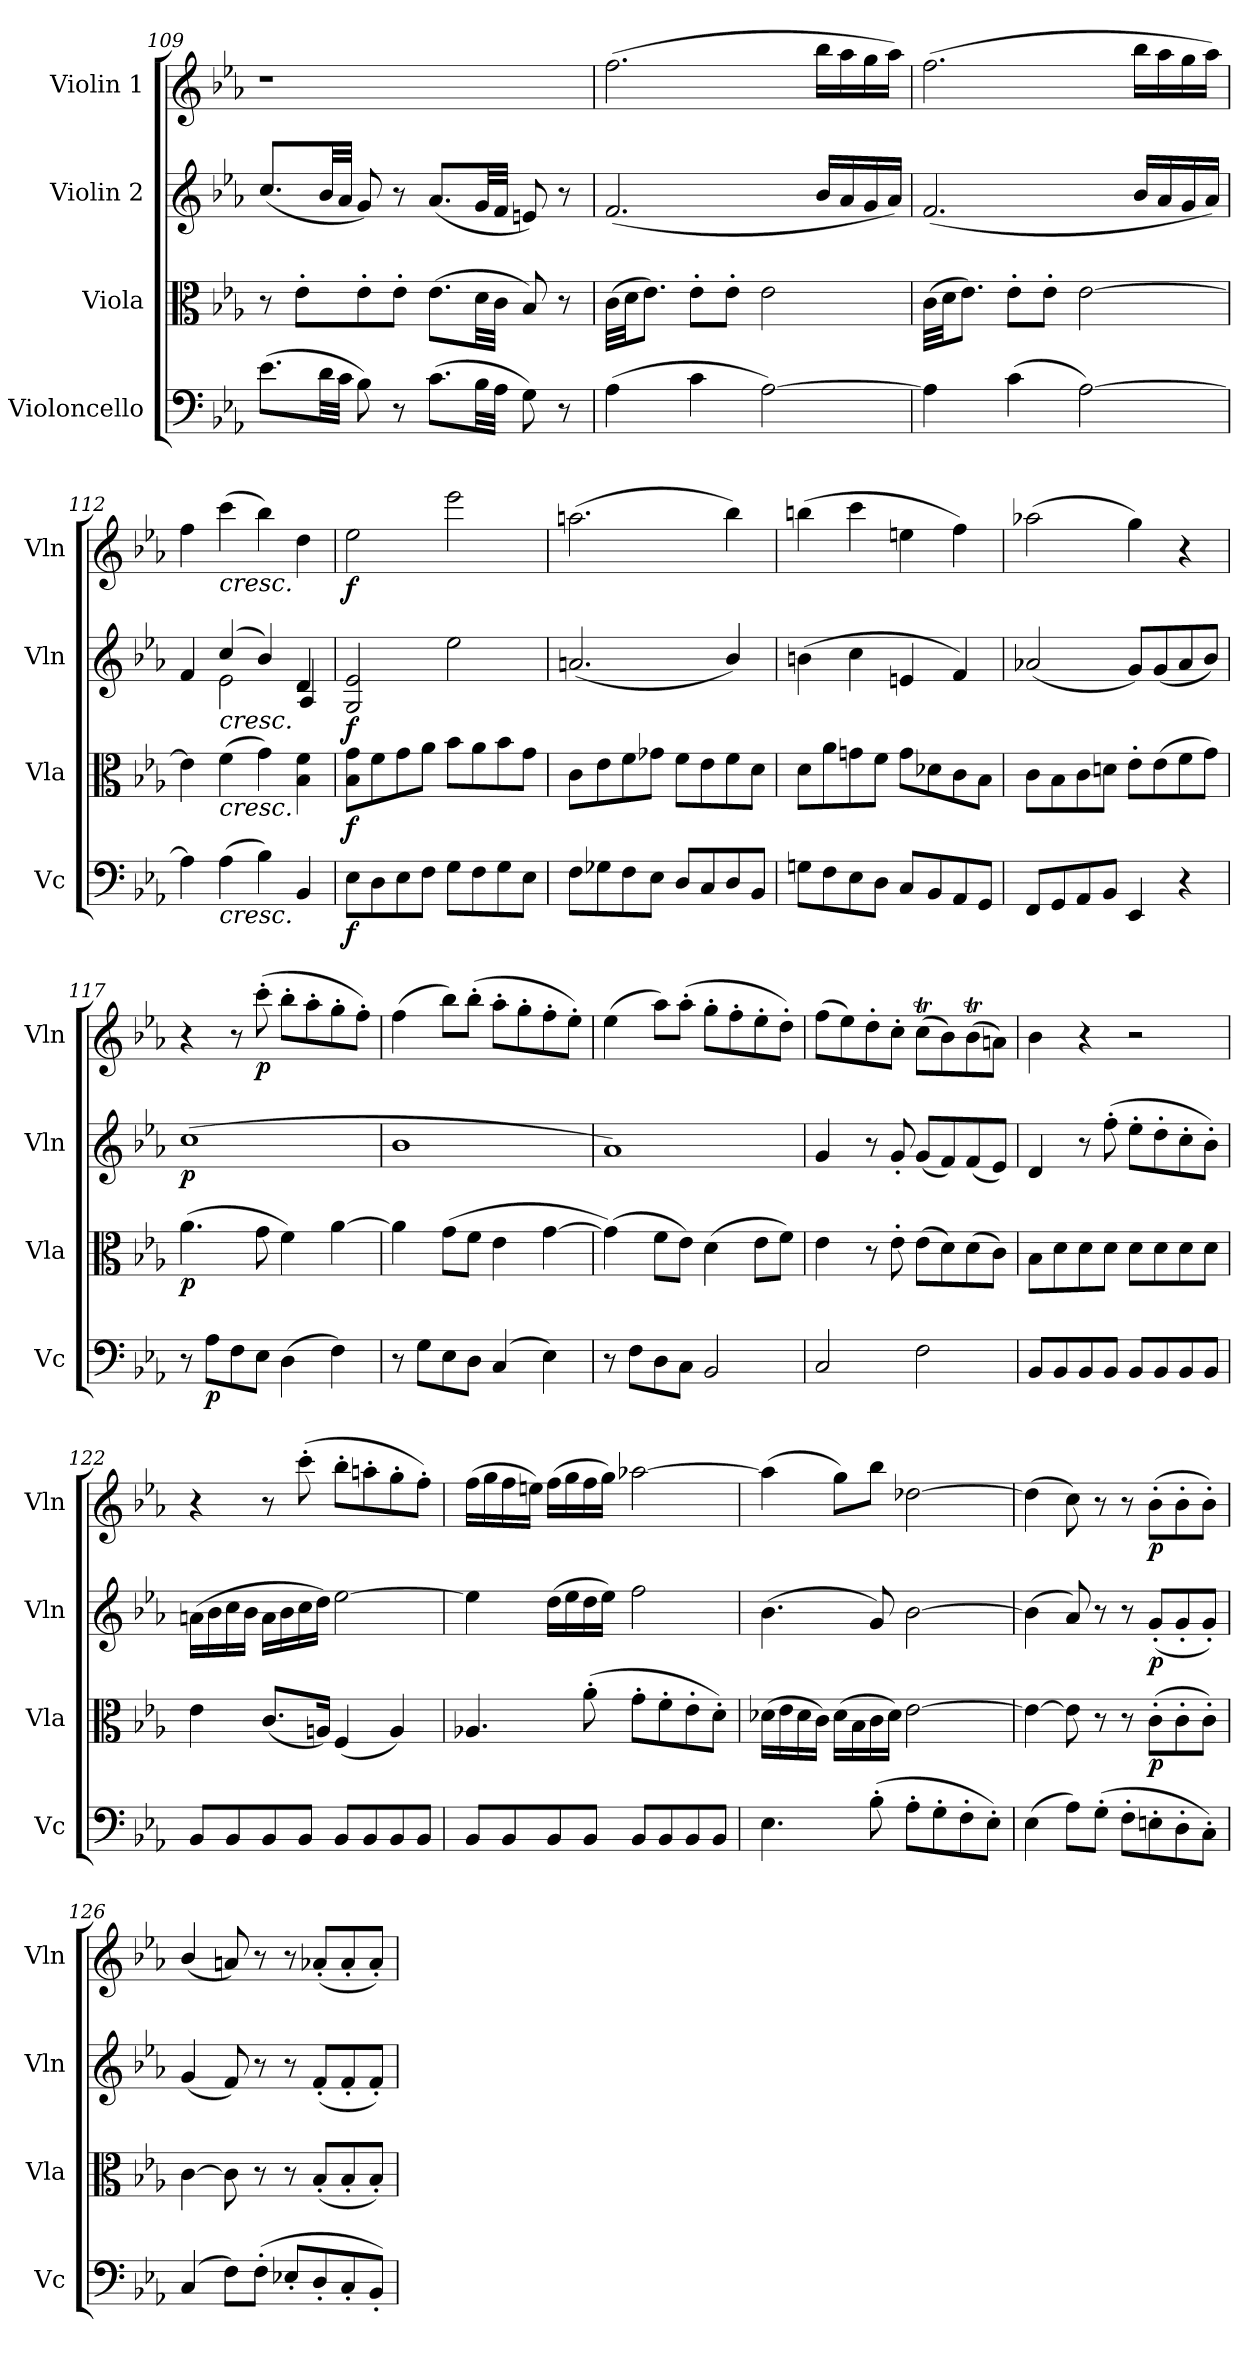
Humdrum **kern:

**kern	**dynam	**kern	**dynam	**kern	**dynam	**kern	**dynam
*part4	*part4	*part3	*part3	*part2	*part2	*part1	*part1
*staff4	*staff4	*staff3	*staff3	*staff2	*staff2	*staff1	*staff1
*I"Violoncello	*	*I"Viola	*	*I"Violin 2	*	*I"Violin 1	*
*I'Vc	*	*I'Vla	*	*I'Vln	*	*I'Vln	*
*clefF4	*	*clefC3	*	*clefG2	*	*clefG2	*
*k[b-e-a-]	*	*k[b-e-a-]	*	*k[b-e-a-]	*	*k[b-e-a-]	*
=109	=109	=109	=109	=109	=109	=109	=109
(8.e-\L	.	8r	.	(8.cc/L	.	1r	.
.	.	8e-'\L	.	.	.	.	.
32d\LL	.	.	.	32b-/LL	.	.	.
32c\JJJ	.	.	.	32a-/JJJ	.	.	.
8B-\)	.	8e-'\	.	8g/)	.	.	.
8r	.	8e-'\J	.	8r	.	.	.
(8.c\L	.	(8.e-\L	.	(8.a-/L	.	.	.
32B-\LL	.	32d\LL	.	32g/LL	.	.	.
32A-\JJJ	.	32c\JJJ	.	32f/JJJ	.	.	.
8G\)	.	8B-/)	.	8en/)	.	.	.
8r	.	8r	.	8r	.	.	.
=110	=110	=110	=110	=110	=110	=110	=110
(4A-\	.	(32c\LLL	.	(2.f/	.	(2.ff\	.
.	.	32d\JJ	.	.	.	.	.
.	.	8.e-\J)	.	.	.	.	.
4c\	.	8e-'\L	.	.	.	.	.
.	.	8e-'\J	.	.	.	.	.
[2A-\)	.	2e-\	.	.	.	.	.
.	.	.	.	16b-/LL	.	16bb-\LL	.
.	.	.	.	16a-/	.	16aa-\	.
.	.	.	.	16g/	.	16gg\	.
.	.	.	.	16a-/JJ)	.	16aa-\JJ)	.
!!LO:LB:g=z
=111	=111	=111	=111	=111	=111	=111	=111
4A-\]	.	(32c\LLL	.	(2.f/	.	(2.ff\	.
.	.	32d\JJ	.	.	.	.	.
.	.	8.e-\J)	.	.	.	.	.
(4c\	.	8e-'\L	.	.	.	.	.
.	.	8e-'\J	.	.	.	.	.
[2A-\)	.	[2e-\	.	.	.	.	.
.	.	.	.	16b-/LL	.	16bb-\LL	.
.	.	.	.	16a-/	.	16aa-\	.
.	.	.	.	16g/	.	16gg\	.
.	.	.	.	16a-/JJ)	.	16aa-\JJ)	.
!!LO:LB:g=z
=112	=112	=112	=112	=112	=112	=112	=112
*	*	*	*	*^	*	*	*
4A-\]	.	4e-\]	.	4f/	4ryy	.	4ff\	.
!	!	!	!	!	!	!	!LO:TX:b:i:t=cresc.	!
!	!	!	!	!LO:TX:b:i:t=cresc.	!	!	!	!
!	!	!LO:TX:b:i:t=cresc.	!	!	!	!	!	!
!LO:TX:b:i:t=cresc.	!	!	!	!	!	!	!	!
(4A-\	.	(4f\	.	(4cc/	2e-\	.	(4ccc\	.
4B-\)	.	4g\)	.	4b-/)	.	.	4bb-\)	.
4BB-/	.	4B-\ 4f\	.	4d/	4A-/	.	4dd\	.
=113	=113	=113	=113	=113	=113	=113	=113	=113
!	!LO:DY:b	!	!LO:DY:b	!	!	!LO:DY:b	!	!LO:DY:b
*	*	*	*	*v	*v	*	*	*
8E-\L	f	8B-\ 8g\L	f	2G/ 2e-/	f	2ee-\	f
8D\	.	8f\	.	.	.	.	.
8E-\	.	8g\	.	.	.	.	.
8F\J	.	8a-\J	.	.	.	.	.
8G\L	.	8b-\L	.	2ee-\	.	2eee-\	.
8F\	.	8a-\	.	.	.	.	.
8G\	.	8b-\	.	.	.	.	.
8E-\J	.	8g\J	.	.	.	.	.
=114	=114	=114	=114	=114	=114	=114	=114
8F\L	.	8c\L	.	(2.an/	.	(2.aan\	.
8G-X\	.	8e-\	.	.	.	.	.
8F\	.	8f\	.	.	.	.	.
8E-\J	.	8g-X\J	.	.	.	.	.
8D/L	.	8f\L	.	.	.	.	.
8C/	.	8e-\	.	.	.	.	.
8D/	.	8f\	.	4b-/)	.	4bb-\)	.
8BB-/J	.	8d\J	.	.	.	.	.
=115	=115	=115	=115	=115	=115	=115	=115
8Gn\L	.	8d\L	.	(4bn\	.	(4bbn\	.
8F\	.	8a-\	.	.	.	.	.
8E-\	.	8gn\	.	4cc\	.	4ccc\	.
8D\J	.	8f\J	.	.	.	.	.
8C/L	.	8g\L	.	4en/	.	4een\	.
8BB-/	.	8d-X\	.	.	.	.	.
8AA-/	.	8c\	.	4f/)	.	4ff\)	.
8GG/J	.	8B-\J	.	.	.	.	.
=116	=116	=116	=116	=116	=116	=116	=116
8FF/L	.	8c\L	.	(2a-X/	.	(2aa-X\	.
8GG/	.	8B-\	.	.	.	.	.
8AA-/	.	8c\	.	.	.	.	.
8BB-/J	.	8dn\J	.	.	.	.	.
4EE-/	.	8e-'\L	.	8g/L)	.	4gg\)	.
.	.	(8e-\	.	(8g/	.	.	.
4r	.	8f\	.	8a-/	.	4r	.
.	.	8g\J)	.	8b-/J)	.	.	.
=117	=117	=117	=117	=117	=117	=117	=117
!	!	!	!LO:DY:b	!	!LO:DY:b	!	!
8r	.	(4.a-\	p	(1cc	p	4r	.
!	!LO:DY:b	!	!	!	!	!	!
8A-\L	p	.	.	.	.	.	.
8F\	.	.	.	.	.	8r	.
!	!	!	!	!	!	!	!LO:DY:b
8E-\J	.	8g\	.	.	.	(8ccc'\	p
(4D\	.	4f\)	.	.	.	8bb-'\L	.
.	.	.	.	.	.	8aa-'\	.
4F\)	.	[4a-\	.	.	.	8gg'\	.
.	.	.	.	.	.	8ff'\J)	.
!!LO:LB:g=z
=118	=118	=118	=118	=118	=118	=118	=118
8r	.	4a-\]	.	1b-	.	(4ff\	.
8G\L	.	.	.	.	.	.	.
8E-\	.	(8g\L	.	.	.	8bb-\L)	.
8D\J	.	8f\J	.	.	.	(8bb-'\J	.
(4C/	.	4e-\	.	.	.	8aa-'\L	.
.	.	.	.	.	.	8gg'\	.
4E-\)	.	[4g\	.	.	.	8ff'\	.
.	.	.	.	.	.	8ee-'\J)	.
=119	=119	=119	=119	=119	=119	=119	=119
8r	.	(4g\])	.	1a-)	.	(4ee-\	.
8F\L	.	.	.	.	.	.	.
8D\	.	8f\L	.	.	.	8aa-\L)	.
8C\J	.	8e-\J)	.	.	.	(8aa-'\J	.
2BB-/	.	(4d\	.	.	.	8gg'\L	.
.	.	.	.	.	.	8ff'\	.
.	.	8e-\L	.	.	.	8ee-'\	.
.	.	8f\J)	.	.	.	8dd'\J)	.
!!LO:LB:g=z
=120	=120	=120	=120	=120	=120	=120	=120
2C/	.	4e-\	.	4g/	.	(8ff\L	.
.	.	.	.	.	.	8ee-\)	.
.	.	8r	.	8r	.	8dd'\	.
.	.	8e-'\	.	8g'/	.	8cc'\J	.
2F\	.	(8e-\L	.	(8g/L	.	(8ccT\L	.
.	.	8d\)	.	8f/)	.	8b-\)	.
.	.	(8d\	.	(8f/	.	(8b-T\	.
.	.	8c\J)	.	8e-/J)	.	8an\J)	.
=121	=121	=121	=121	=121	=121	=121	=121
8BB-/L	.	8B-\L	.	4d/	.	4b-\	.
8BB-/	.	8d\	.	.	.	.	.
8BB-/	.	8d\	.	8r	.	4r	.
8BB-/J	.	8d\J	.	(8ff'\	.	.	.
8BB-/L	.	8d\L	.	8ee-'\L	.	2r	.
8BB-/	.	8d\	.	8dd'\	.	.	.
8BB-/	.	8d\	.	8cc'\	.	.	.
8BB-/J	.	8d\J	.	8b-'\J)	.	.	.
=122	=122	=122	=122	=122	=122	=122	=122
8BB-/L	.	4e-\	.	(16an\LL	.	4r	.
.	.	.	.	16b-\	.	.	.
8BB-/	.	.	.	16cc\	.	.	.
.	.	.	.	16b-\JJ	.	.	.
8BB-/	.	(8.c/L	.	16a\LL	.	8r	.
.	.	.	.	16b-\	.	.	.
8BB-/J	.	.	.	16cc\	.	(8ccc'\	.
.	.	16An/Jk)	.	16dd\JJ)	.	.	.
8BB-/L	.	(4F/	.	[2ee-\	.	8bb-'\L	.
8BB-/	.	.	.	.	.	8aan'\	.
8BB-/	.	4A/)	.	.	.	8gg'\	.
8BB-/J	.	.	.	.	.	8ff'\J)	.
=123	=123	=123	=123	=123	=123	=123	=123
8BB-/L	.	4.A-X/	.	4ee-\]	.	(16ff\LL	.
.	.	.	.	.	.	16gg\	.
8BB-/	.	.	.	.	.	16ff\	.
.	.	.	.	.	.	16een\JJ)	.
8BB-/	.	.	.	(16dd\LL	.	(16ff\LL	.
.	.	.	.	16ee-\	.	16gg\	.
8BB-/J	.	(8a-'\	.	16dd\	.	16ff\	.
.	.	.	.	16ee-\JJ)	.	16gg\JJ)	.
8BB-/L	.	8g'\L	.	2ff\	.	[2aa-X\	.
8BB-/	.	8f'\	.	.	.	.	.
8BB-/	.	8e-'\	.	.	.	.	.
8BB-/J	.	8d'\J)	.	.	.	.	.
!!LO:PB:g=z
=124	=124	=124	=124	=124	=124	=124	=124
4.E-\	.	(16d-X\LL	.	(4.b-\	.	(4aa-\]	.
.	.	16e-\	.	.	.	.	.
.	.	16d-\	.	.	.	.	.
.	.	16c\JJ)	.	.	.	.	.
.	.	(16d-\LL	.	.	.	8gg\L)	.
.	.	16B-\	.	.	.	.	.
(8B-'\	.	16c\	.	8g/)	.	8bb-\J	.
.	.	16d-\JJ)	.	.	.	.	.
8A-'\L	.	[2e-\	.	[2b-\	.	[2dd-X\	.
8G'\	.	.	.	.	.	.	.
8F'\	.	.	.	.	.	.	.
8E-'\J)	.	.	.	.	.	.	.
=125	=125	=125	=125	=125	=125	=125	=125
(4E-\	.	4e-\_	.	(4b-\]	.	(4dd-\]	.
8A-\L)	.	8e-\]	.	8a-/)	.	8cc\)	.
!	!LO:DY:b	!	!	!	!	!	!
!	!LO:DY:n=1:b	!	!	!	!	!	!
!	!LO:DY:n=2:b	!	!	!	!	!	!
(8G'\J	other-dynamics p other-dynamics	8r	.	8r	.	8r	.
8F'\L	.	8r	.	8r	.	8r	.
!	!	!	!LO:DY:b	!	!LO:DY:b	!	!LO:DY:b
8En'\	.	(8c'\L	p	(8g'/L	p	(8b-'\L	p
8D'\	.	8c'\	.	8g'/	.	8b-'\	.
8C'\J)	.	8c'\J)	.	8g'/J)	.	8b-'\J)	.
!!LO:LB:g=z
=126	=126	=126	=126	=126	=126	=126	=126
(4C/	.	[4c\	.	(4g/	.	(4b-/	.
8F\L)	.	8c\]	.	8f/)	.	8an/)	.
(8F'\J	.	8r	.	8r	.	8r	.
8E-X'/L	.	8r	.	8r	.	8r	.
8D'/	.	(8B-'/L	.	(8f'/L	.	(8a-X'/L	.
8C'/	.	8B-'/	.	8f'/	.	8a-'/	.
8BB-'/J)	.	8B-'/J)	.	8f'/J)	.	8a-'/J)	.
=	=	=	=	=	=	=	=
*-	*-	*-	*-	*-	*-	*-	*-
